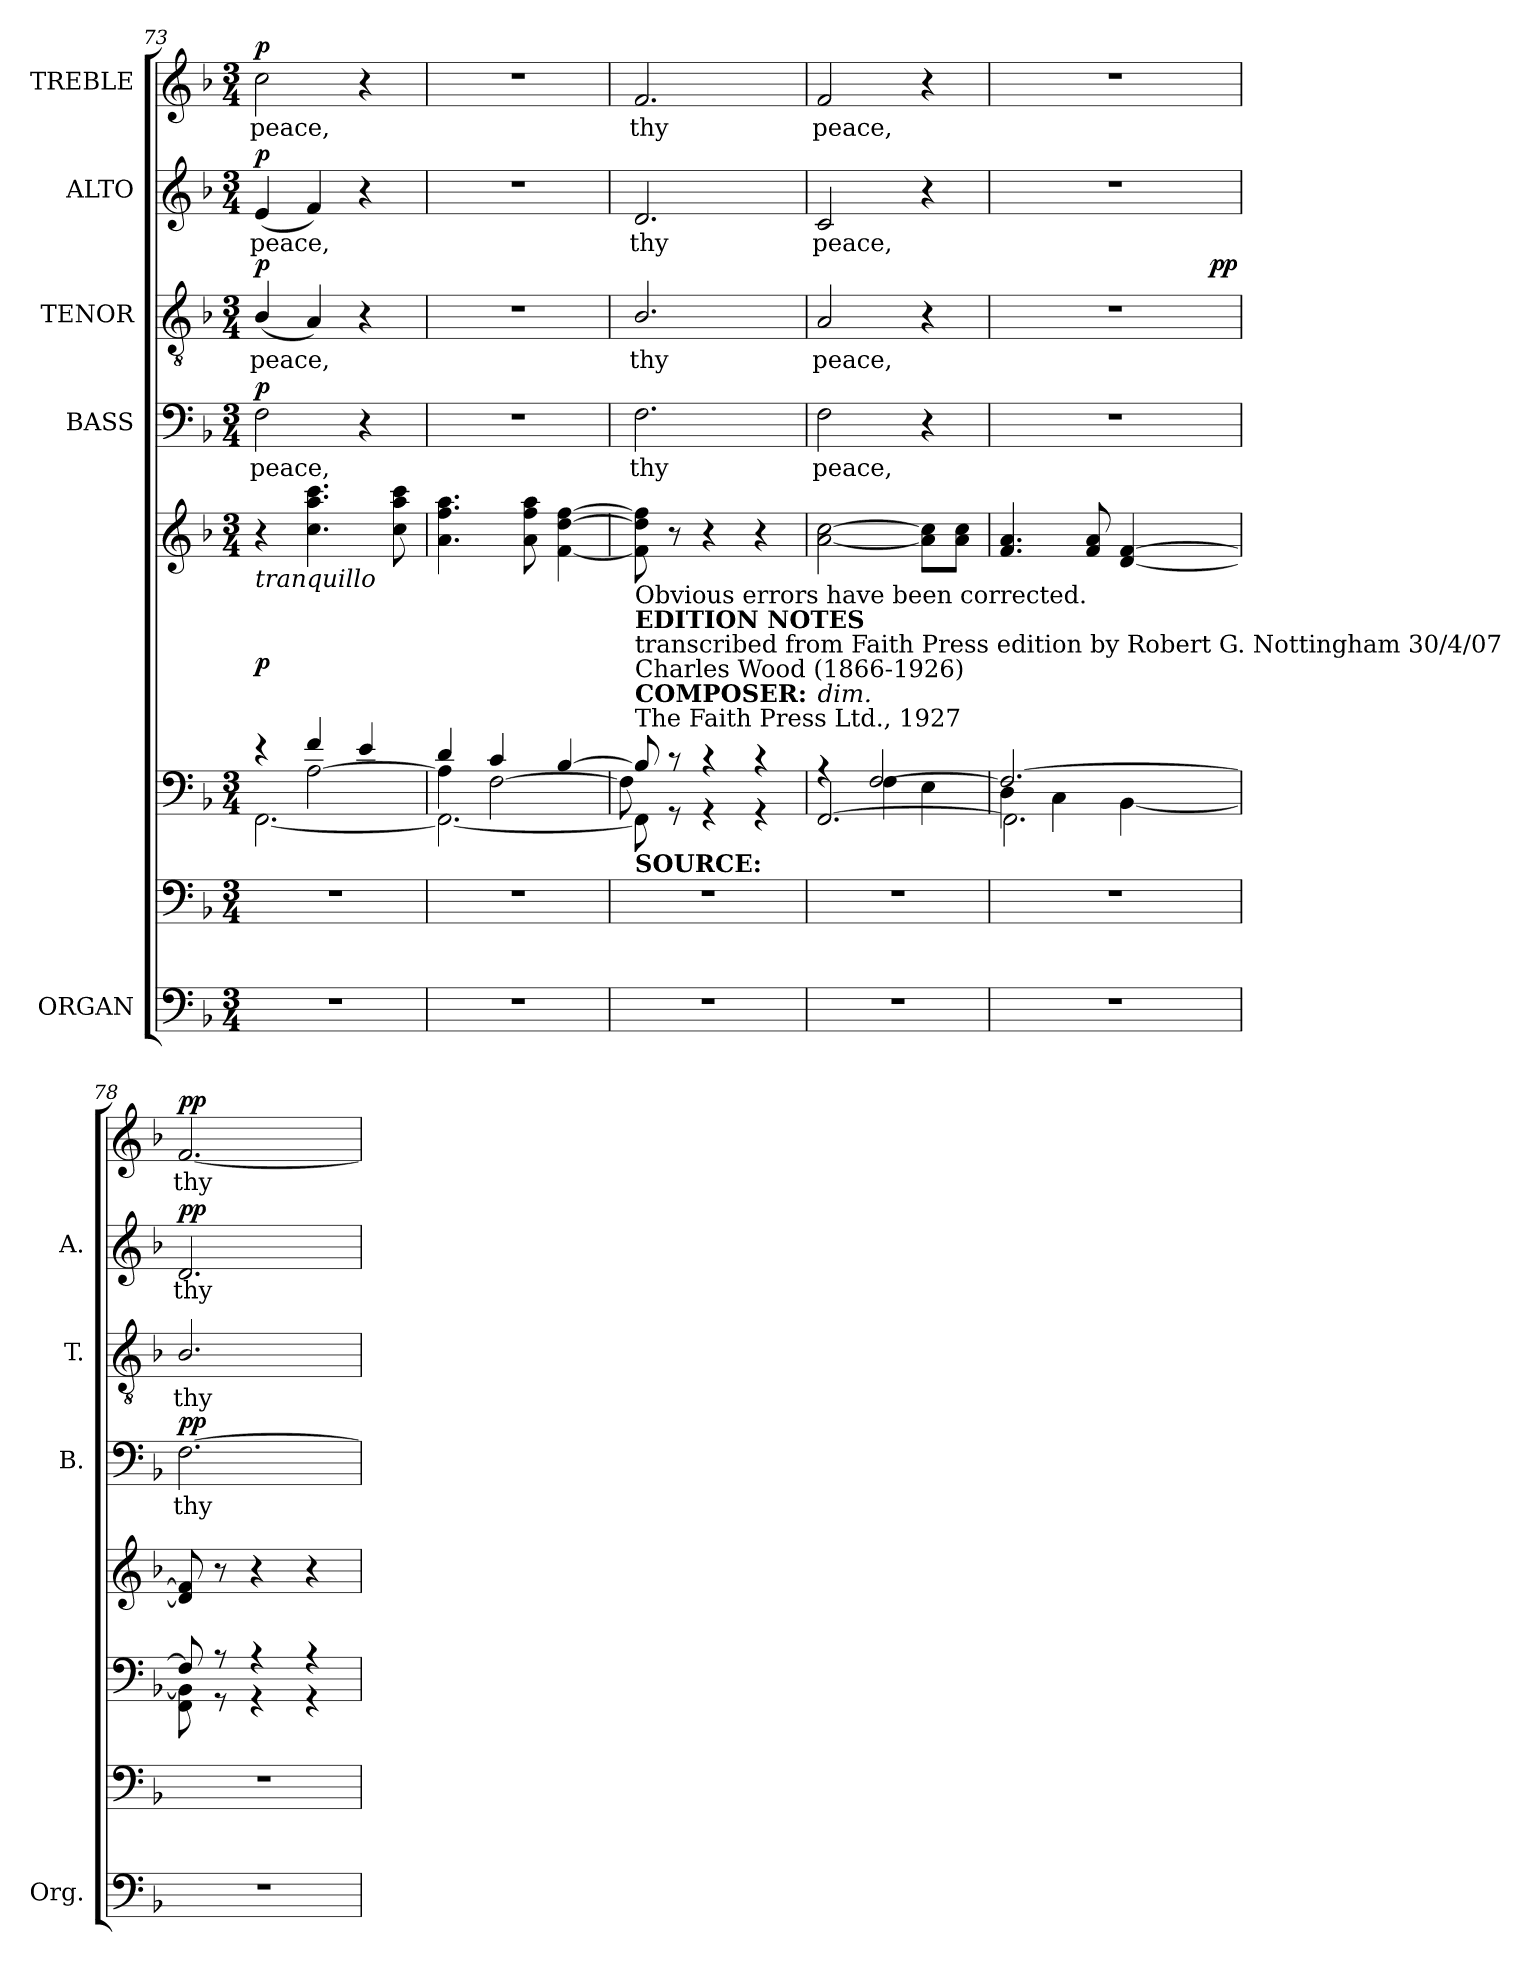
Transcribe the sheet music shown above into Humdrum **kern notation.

**kern	**kern	**kern	**kern	**dynam	**kern	**text	**dynam	**kern	**text	**dynam	**kern	**text	**dynam	**kern	**text	**dynam
*part5	*part5	*part5	*part5	*part5	*part4	*part4	*part4	*part3	*part3	*part3	*part2	*part2	*part2	*part1	*part1	*part1
*staff8	*staff7	*staff6	*staff5	*staff5/6/7/8	*staff4	*staff4	*staff4	*staff3	*staff3	*staff3	*staff2	*staff2	*staff2	*staff1	*staff1	*staff1
*I"ORGAN	*	*	*	*	*I"BASS	*	*	*I"TENOR	*	*	*I"ALTO	*	*	*I"TREBLE	*	*
*I'Org.	*	*	*	*	*I'B.	*	*	*I'T.	*	*	*I'A.	*	*	*	*	*
*clefF4	*clefF4	*clefF4	*clefG2	*	*clefF4	*	*	*clefGv2	*	*	*clefG2	*	*	*clefG2	*	*
*	*	*	*	*	*	*	*	*ITrd7c12	*	*	*	*	*	*	*	*
*k[b-]	*k[b-]	*k[b-]	*k[b-]	*	*k[b-]	*	*	*k[b-]	*	*	*k[b-]	*	*	*k[b-]	*	*
*F:	*F:	*F:	*F:	*	*F:	*	*	*F:	*	*	*F:	*	*	*F:	*	*
*M3/4	*M3/4	*M3/4	*M3/4	*	*M3/4	*	*	*M3/4	*	*	*M3/4	*	*	*M3/4	*	*
=73	=73	=73	=73	=73	=73	=73	=73	=73	=73	=73	=73	=73	=73	=73	=73	=73
!LO:N:vis=1	!LO:N:vis=1	!	!	!	!	!	!	!	!	!	!	!	!	!	!	!
*	*	*^	*	*	*	*	*	*	*	*	*	*	*	*	*	*
*	*	*	*^	*	*	*	*	*	*	*	*	*	*	*	*	*	*
!	!	!	!	!	!	!	!	!LO:LY:b:color=#000000	!	!	!	!	!	!	!	!	!	!
!	!	!	!	!	!	!	!	!	!	!	!LO:LY:b:color=#000000	!	!	!	!	!	!	!
!	!	!	!	!	!	!	!	!	!	!	!	!	!	!LO:LY:b:color=#000000	!	!	!	!
!	!	!	!	!	!LO:TX:b:i:t=tranquillo	!	!	!	!	!	!	!	!	!	!	!	!	!
!	!	!	!	!	!	!	!	!	!	!	!	!	!	!	!	!	!LO:LY:b:color=#000000	!
2.r	2.r	4r	[2.FFi\	4ryy	4r	p	2Fi\	peace,	p	(4BB-i/	peace,	p	(4ei/	peace,	p	2cci\	peace,	p
.	.	4fi/	.	[2Ai\	4.cci\ 4.aai 4.ccci	.	.	.	.	4AAi/)	.	.	4fi/)	.	.	.	.	.
.	.	4ei/	.	.	.	.	4r	.	.	4r	.	.	4r	.	.	4r	.	.
.	.	.	.	.	8cci\ 8aai 8ccci	.	.	.	.	.	.	.	.	.	.	.	.	.
=74	=74	=74	=74	=74	=74	=74	=74	=74	=74	=74	=74	=74	=74	=74	=74	=74	=74	=74
!LO:N:vis=1	!LO:N:vis=1	!	!	!	!	!	!LO:N:vis=1	!	!	!LO:N:vis=1	!	!	!LO:N:vis=1	!	!	!LO:N:vis=1	!	!
2.r	2.r	4di/	2.FFi\_	4Ai\]	4.ai\ 4.ffi 4.aai	.	2.r	.	.	2.r	.	.	2.r	.	.	2.r	.	.
.	.	4ci/	.	[2Fi\	.	.	.	.	.	.	.	.	.	.	.	.	.	.
.	.	.	.	.	8ai\ 8ffi 8aai	.	.	.	.	.	.	.	.	.	.	.	.	.
.	.	[4B-i/	.	.	[4fi\ [4ddi [4ffi	.	.	.	.	.	.	.	.	.	.	.	.	.
!!LO:LB:g=z
=75	=75	=75	=75	=75	=75	=75	=75	=75	=75	=75	=75	=75	=75	=75	=75	=75	=75	=75
*	*stria0	*	*	*	*	*	*	*	*	*	*	*	*	*	*	*	*	*
!LO:N:vis=1	!LO:N:vis=1	!	!	!	!	!	!	!	!	!	!	!	!	!	!	!	!	!
!	!	!	!	!	!	!	!	!LO:LY:b:color=#000000	!	!	!	!	!	!	!	!	!	!
!	!	!	!	!	!	!	!	!	!	!	!LO:LY:b:color=#000000	!	!	!	!	!	!	!
!	!	!	!	!	!	!	!	!	!	!	!	!	!	!LO:LY:b:color=#000000	!	!	!	!
!	!	!LO:TX:b:B:t=SOURCE&colon;	!	!	!	!	!	!	!	!	!	!	!	!	!	!	!	!
!	!	!LO:TX:t=The Faith Press Ltd., 1927	!	!	!	!	!	!	!	!	!	!	!	!	!	!	!	!
!	!	!LO:TX:B:t=COMPOSER&colon;	!	!	!	!	!	!	!	!	!	!	!	!	!	!	!	!
!	!	!LO:TX:t=Charles Wood (1866-1926)	!	!	!	!	!	!	!	!	!	!	!	!	!	!	!	!
!	!	!LO:TX:t=transcribed from Faith Press edition by Robert G. Nottingham 30/4/07	!	!	!	!	!	!	!	!	!	!	!	!	!	!	!	!
!	!	!LO:TX:B:t=EDITION NOTES	!	!	!	!	!	!	!	!	!	!	!	!	!	!	!	!
!	!	!LO:TX:t=Obvious errors have been corrected.	!	!	!	!	!	!	!	!	!	!	!	!	!	!	!	!
!	!	!	!	!	!	!	!	!	!	!	!	!	!	!	!	!	!LO:LY:b:color=#000000	!
2.r	2.r	8B-i/]	8FFi\]	8Fi\]	8fi\] 8ddi] 8ffi]	.	2.Fi\	thy	.	2.BB-i/	thy	.	2.di/	thy	.	2.fi/	thy	.
.	.	8r	8r	8ryy	8r	.	.	.	.	.	.	.	.	.	.	.	.	.
.	.	4r	4r	4ryy	4r	.	.	.	.	.	.	.	.	.	.	.	.	.
.	.	4r	4r	4ryy	4r	.	.	.	.	.	.	.	.	.	.	.	.	.
=76	=76	=76	=76	=76	=76	=76	=76	=76	=76	=76	=76	=76	=76	=76	=76	=76	=76	=76
!LO:N:vis=1	!LO:N:vis=1	!	!	!	!	!	!	!	!	!	!	!	!	!	!	!	!	!
!	!	!	!	!	!	!	!	!LO:LY:b:color=#000000	!	!	!	!	!	!	!	!	!	!
!	!	!	!	!	!	!	!	!	!	!	!LO:LY:b:color=#000000	!	!	!	!	!	!	!
!	!	!	!	!	!	!	!	!	!	!	!	!	!	!LO:LY:b:color=#000000	!	!	!	!
!	!	!LO:TX:a:i:t=dim.	!	!	!	!	!	!	!	!	!	!	!	!	!	!	!	!
!	!	!	!	!	!	!	!	!	!	!	!	!	!	!	!	!	!LO:LY:b:color=#000000	!
2.r	2.r	4r	4ryy	[2.FFi/	[2ai\ [2cci	.	2Fi\	peace,	.	2AAi/	peace,	.	2ci/	peace,	.	2fi/	peace,	.
.	.	[2Fi/	4Fi\	.	.	.	.	.	.	.	.	.	.	.	.	.	.	.
.	.	.	4Ei\	.	8ai\] 8cci]L	.	4r	.	.	4r	.	.	4r	.	.	4r	.	.
.	.	.	.	.	8ai\ 8cciJ	.	.	.	.	.	.	.	.	.	.	.	.	.
=77	=77	=77	=77	=77	=77	=77	=77	=77	=77	=77	=77	=77	=77	=77	=77	=77	=77	=77
!LO:N:vis=1	!LO:N:vis=1	!	!	!	!	!	!LO:N:vis=1	!	!	!LO:N:vis=1	!	!	!LO:N:vis=1	!	!	!LO:N:vis=1	!	!
*	*	*	*	*	*	*	*	*	*	*^	*	*	*	*	*	*	*	*
2.r	2.r	2.Fi/_	4Di\	2.FFi\]	4.fi/ 4.ai	.	2.r	.	.	2.r	2ryy	.	.	2.r	.	.	2.r	.	.
.	.	.	4Ci\	.	.	.	.	.	.	.	.	.	.	.	.	.	.	.	.
.	.	.	.	.	8fi/ 8ai	.	.	.	.	.	.	.	.	.	.	.	.	.	.
.	.	.	[4BB-i\	.	[4di/ [4fi	.	.	.	.	.	8ryy	.	.	.	.	.	.	.	.
.	.	.	.	.	.	.	.	.	.	.	16ryy	.	.	.	.	.	.	.	.
.	.	.	.	.	.	.	.	.	.	.	32ryy	.	.	.	.	.	.	.	.
.	.	.	.	.	.	.	.	.	.	.	64ryy	.	.	.	.	.	.	.	.
.	.	.	.	.	.	.	.	.	.	.	128...ryy	.	.	.	.	.	.	.	.
.	.	.	.	.	.	.	.	.	.	.	1024ryy	.	pp	.	.	.	.	.	.
=78	=78	=78	=78	=78	=78	=78	=78	=78	=78	=78	=78	=78	=78	=78	=78	=78	=78	=78	=78
!LO:N:vis=1	!LO:N:vis=1	!	!	!	!	!	!	!	!	!	!	!	!	!	!	!	!	!	!
*	*	*	*v	*v	*	*	*	*	*	*v	*v	*	*	*	*	*	*	*	*
*	*	*	*^	*	*	*	*	*	*^	*	*	*	*	*	*	*	*
!	!	!	!	!	!	!	!	!LO:LY:b:color=#000000	!	!	!	!	!	!	!	!	!	!	!
*	*	*	*v	*v	*	*	*	*	*	*v	*v	*	*	*	*	*	*	*	*
*	*	*	*^	*	*	*	*	*	*^	*	*	*	*	*	*	*	*
!	!	!	!	!	!	!	!	!	!	!	!	!LO:LY:b:color=#000000	!	!	!	!	!	!	!
*	*	*	*v	*v	*	*	*	*	*	*v	*v	*	*	*	*	*	*	*	*
*	*	*	*^	*	*	*	*	*	*^	*	*	*	*	*	*	*	*
!	!	!	!	!	!	!	!	!	!	!	!	!	!	!	!LO:LY:b:color=#000000	!	!	!	!
*	*	*	*v	*v	*	*	*	*	*	*v	*v	*	*	*	*	*	*	*	*
*	*	*	*^	*	*	*	*	*	*^	*	*	*	*	*	*	*	*
!	!	!	!	!	!	!	!	!	!	!	!	!	!	!	!	!	!	!LO:LY:b:color=#000000	!
*	*	*	*v	*v	*	*	*	*	*	*v	*v	*	*	*	*	*	*	*	*
2.r	2.r	8Fi/]	8FFi\ 8BB-i]	8di/] 8fi]	.	[2.Fi\	thy	pp	2.BB-i/	thy	.	2.di/	thy	pp	[2.fi/	thy	pp
.	.	8r	8r	8r	.	.	.	.	.	.	.	.	.	.	.	.	.
.	.	4r	4r	4r	.	.	.	.	.	.	.	.	.	.	.	.	.
.	.	4r	4r	4r	.	.	.	.	.	.	.	.	.	.	.	.	.
*	*	*v	*v	*	*	*	*	*	*	*	*	*	*	*	*	*	*
=	=	=	=	=	=	=	=	=	=	=	=	=	=	=	=	=
*-	*-	*-	*-	*-	*-	*-	*-	*-	*-	*-	*-	*-	*-	*-	*-	*-
